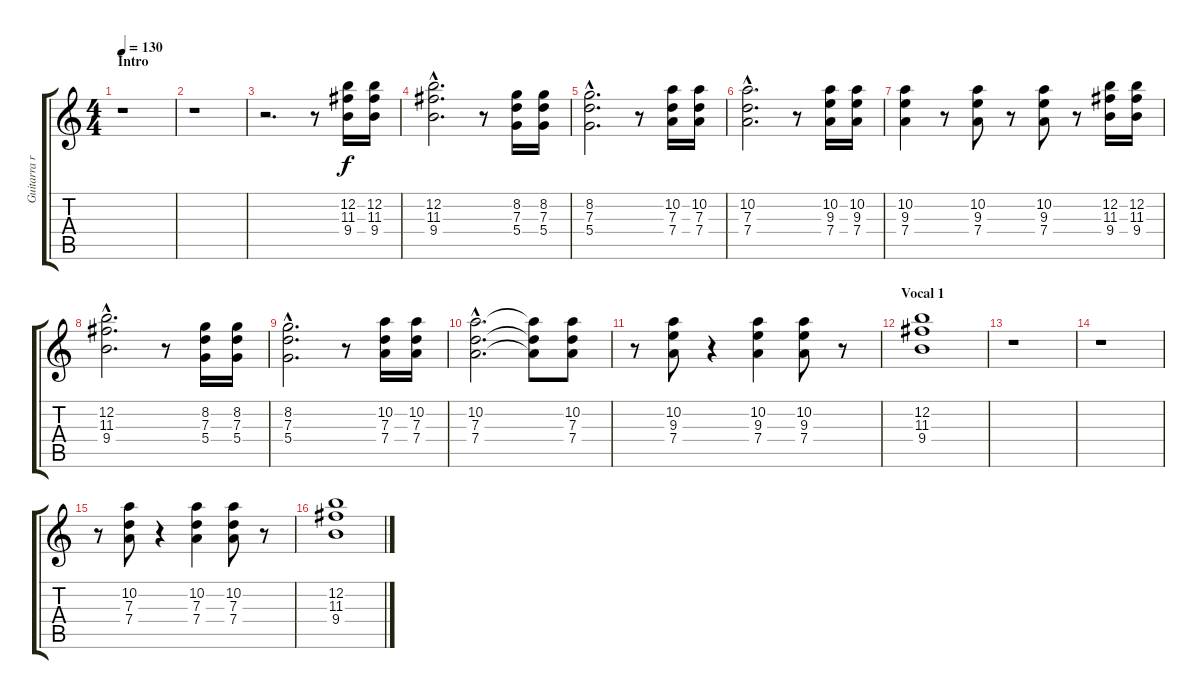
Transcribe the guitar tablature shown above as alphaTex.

\track ("Guitarra rítmica" "Guitarra r") {instrument distortionguitar}
\staff {score tabs}
\tuning (E4 B3 G3 D3 A2 E2) {hide}
\ts (4 4)
\section ("" "Intro")
\tempo 130
\clef g2
\ks c
r.1{dy f instrument distortionguitar} |
r.1 |
r.2{d} r.8 (12.2 11.3 9.4).16 (12.2 11.3 9.4).16 |
(12.2{hac} 11.3{hac} 9.4{hac}).2{d} r.8 (8.2 7.3 5.4).16 (8.2 7.3 5.4).16 |
(8.2{hac} 7.3{hac} 5.4{hac}).2{d} r.8 (10.2 7.3 7.4).16 (10.2 7.3 7.4).16 |
(10.2{hac} 7.3{hac} 7.4{hac}).2{d} r.8 (10.2 9.3 7.4).16 (10.2 9.3 7.4).16 |
(10.2 9.3 7.4).4 r.8 (10.2 9.3 7.4).8 r.8 (10.2 9.3 7.4).8 r.8 (12.2 11.3 9.4).16 (12.2 11.3 9.4).16 |
(12.2{hac} 11.3{hac} 9.4{hac}).2{d} r.8 (8.2 7.3 5.4).16 (8.2 7.3 5.4).16 |
(8.2{hac} 7.3{hac} 5.4{hac}).2{d} r.8 (10.2 7.3 7.4).16 (10.2 7.3 7.4).16 |
(10.2{hac} 7.3{hac} 7.4{hac}).2{d} (10.2{t} 7.3{t} 7.4{t}).8 (10.2 7.3 7.4).8 |
r.8 (10.2 9.3 7.4).8 r.4 (10.2 9.3 7.4).4 (10.2 9.3 7.4).8 r.8 |
\section ("" "Vocal 1")
(12.2 11.3 9.4).1 |
r.1 |
r.1 |
r.8 (10.2 7.3 7.4).8 r.4 (10.2 7.3 7.4).4 (10.2 7.3 7.4).8 r.8 |
(12.2 11.3 9.4).1
